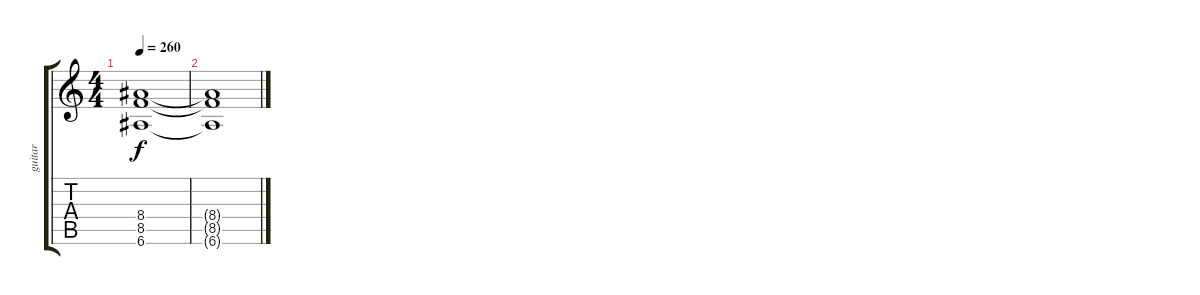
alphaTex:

\track ("guitar" "guitar") {instrument distortionguitar}
\staff {score tabs}
\tuning (E4 B3 G3 D3 A2 E2) {hide}
\ts (4 4)
\tempo 260
\clef g2
\ks c
(8.4{t} 8.5{t} 6.6{t}).1{dy f} |
(8.4{t} 8.5{t} 6.6{t}).1
